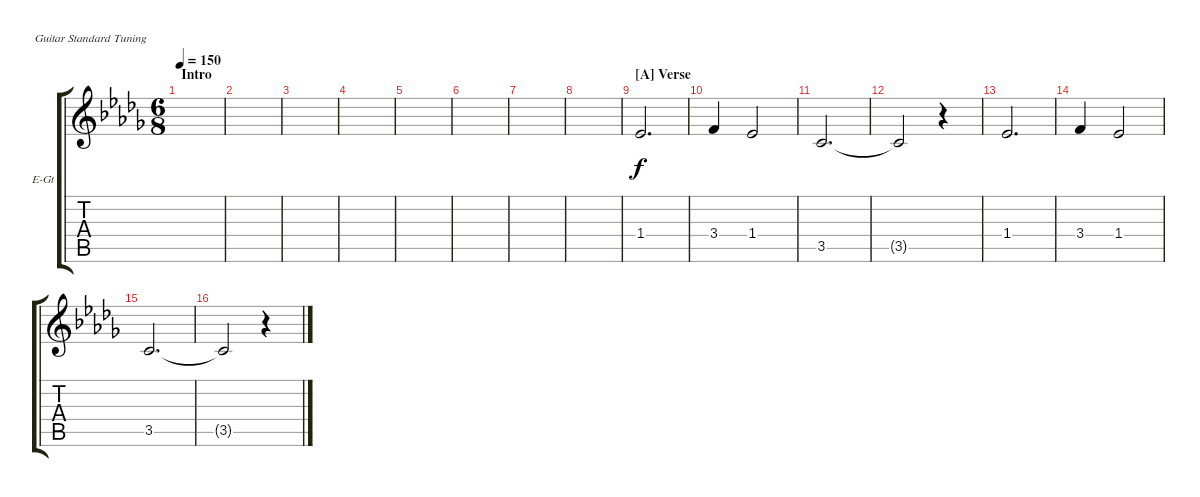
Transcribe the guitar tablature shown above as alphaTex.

\defaultSystemsLayout 4
\bracketExtendMode groupsimilarinstruments
\firstSystemTrackNameOrientation horizontal
\otherSystemsTrackNameOrientation horizontal
\track ("Paul's Voice" "E-Gt") {instrument electricguitarclean}
\staff {score tabs}
\tuning (E4 B3 G3 D3 A2 E2)
\ts (6 8)
\section ("" "Intro")
\tempo 150
\clef g2
\scale
0.553114
\ks db
|
\scale
0.223443 |
\scale
0.223443 |
\scale
0.333333 |
\scale
0.333333 |
\scale
0.333333 |
\scale
0.333333 |
\scale
0.333333 |
\section ("A" "Verse")
\scale
0.333333 1.4.2{d} |
\scale
0.333333 3.4.4 1.4.2 |
\scale
0.333333 3.5.2{d} |
\scale
0.333333 3.5{t}.2 r.4 |
\scale
0.333333 1.4.2{d} |
\scale
0.333333 3.4.4 1.4.2 |
\scale
0.333333 3.5.2{d} |
\scale
0.333333 3.5{t}.2 r.4
